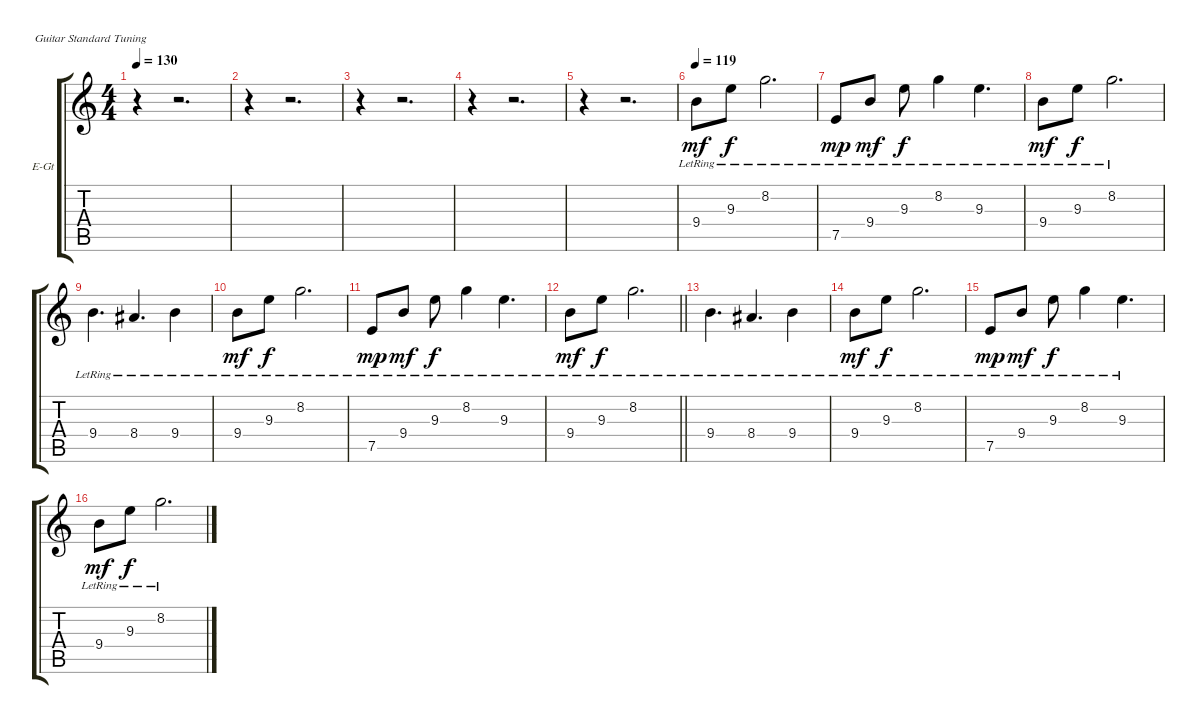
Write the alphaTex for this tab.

\bracketExtendMode groupsimilarinstruments
\firstSystemTrackNameOrientation horizontal
\otherSystemsTrackNameOrientation horizontal
\track ("Clean II" "E-Gt") {instrument electricguitarclean}
\staff {score tabs}
\tuning (E4 B3 G3 D3 A2 E2)
\ts (4 4)
\tempo 130
\clef g2
\ks c
r.4{dy mf} r.2{d} |
r.4 r.2{d} |
r.4 r.2{d} |
r.4 r.2{d} |
r.4 r.2{d} |
\tempo 119
9.4{lr}.8 9.3{lr}.8{dy f} 8.2{lr}.2{d} |
7.5{lr}.8{dy mp} 9.4{lr}.8{dy mf} 9.3{lr}.8{dy f} 8.2{lr}.4 9.3{lr}.4{d} |
9.4{lr}.8{dy mf} 9.3{lr}.8{dy f} 8.2{lr}.2{d} |
9.4{lr}.4{d} 8.4{lr}.4{d} 9.4{lr}.4 |
9.4{lr}.8{dy mf} 9.3{lr}.8{dy f} 8.2{lr}.2{d} |
7.5{lr}.8{dy mp} 9.4{lr}.8{dy mf} 9.3{lr}.8{dy f} 8.2{lr}.4 9.3{lr}.4{d} |
\barLineRight lightlight
9.4{lr}.8{dy mf} 9.3{lr}.8{dy f} 8.2{lr}.2{d} |
9.4{lr}.4{d} 8.4{lr}.4{d} 9.4{lr}.4 |
9.4{lr}.8{dy mf} 9.3{lr}.8{dy f} 8.2{lr}.2{d} |
7.5{lr}.8{dy mp} 9.4{lr}.8{dy mf} 9.3{lr}.8{dy f} 8.2{lr}.4 9.3{lr}.4{d} |
9.4{lr}.8{dy mf} 9.3{lr}.8{dy f} 8.2{lr}.2{d}
